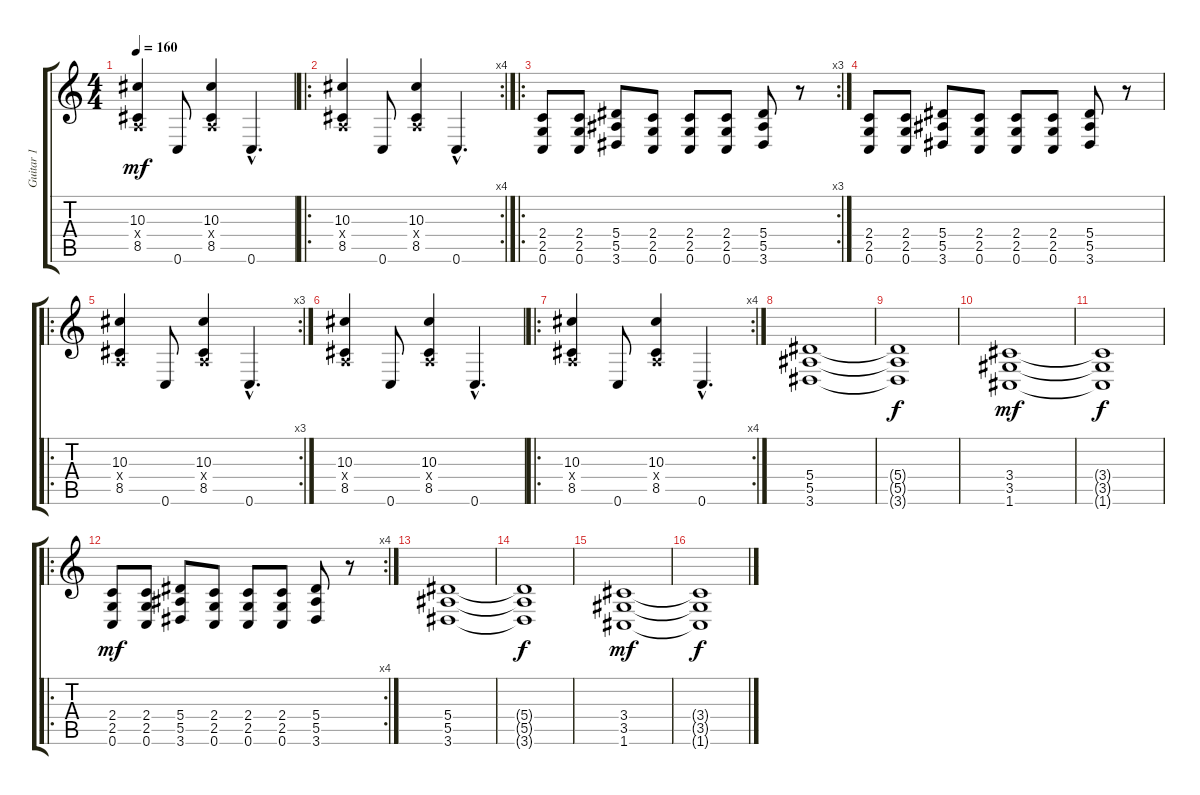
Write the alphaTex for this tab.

\track ("Guitar 1" "Guitar 1") {instrument overdrivenguitar}
\staff {score tabs}
\tuning (C4 G3 Eb3 Bb2 F2 C2) {hide}
\ts (4 4)
\tempo 160
\clef g2
\ks c
(10.3 -1.4{x} 8.5).4{dy mf} 0.6.8 (10.3 -1.4{x} 8.5).4 0.6{hac}.4{d} |
\ro
\rc 4
(10.3 -1.4{x} 8.5).4{volume 16} 0.6.8 (10.3 -1.4{x} 8.5).4 0.6{hac}.4{d} |
\ro
\rc 3
(2.4 2.5 0.6).8{volume 13} (2.4 2.5 0.6).8 (5.4 5.5 3.6).8 (2.4 2.5 0.6).8 (2.4 2.5 0.6).8 (2.4 2.5 0.6).8 (5.4 5.5 3.6).8 r.8 |
(2.4 2.5 0.6).8 (2.4 2.5 0.6).8 (5.4 5.5 3.6).8 (2.4 2.5 0.6).8 (2.4 2.5 0.6).8 (2.4 2.5 0.6).8 (5.4 5.5 3.6).8 r.8 |
\ro
\rc 3
(10.3 -1.4{x} 8.5).4{volume 11} 0.6.8 (10.3 -1.4{x} 8.5).4 0.6{hac}.4{d} |
(10.3 -1.4{x} 8.5).4 0.6.8 (10.3 -1.4{x} 8.5).4 0.6{hac}.4{d} |
\ro
\rc 4
(10.3 -1.4{x} 8.5).4{volume 16} 0.6.8 (10.3 -1.4{x} 8.5).4 0.6{hac}.4{d} |
(5.4 5.5 3.6).1{volume 11} |
(5.4{t} 5.5{t} 3.6{t}).1{dy f} |
(3.4 3.5 1.6).1{dy mf} |
(3.4{t} 3.5{t} 1.6{t}).1{dy f} |
\ro
\rc 4
(2.4 2.5 0.6).8{dy mf volume 13} (2.4 2.5 0.6).8 (5.4 5.5 3.6).8 (2.4 2.5 0.6).8 (2.4 2.5 0.6).8 (2.4 2.5 0.6).8 (5.4 5.5 3.6).8 r.8 |
(5.4 5.5 3.6).1{volume 11} |
(5.4{t} 5.5{t} 3.6{t}).1{dy f} |
(3.4 3.5 1.6).1{dy mf} |
(3.4{t} 3.5{t} 1.6{t}).1{dy f}
